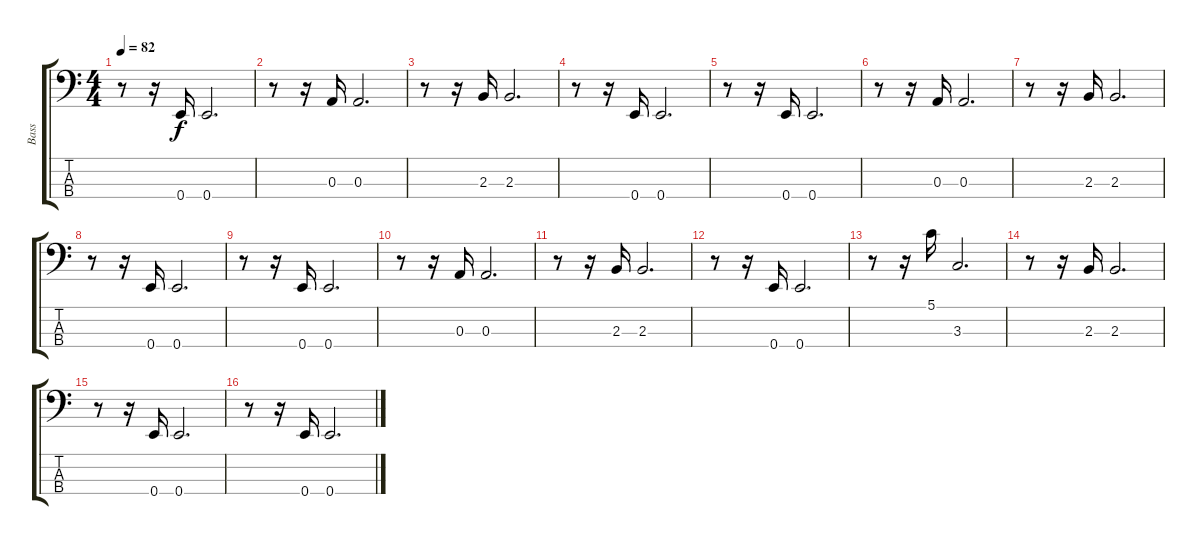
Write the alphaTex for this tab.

\track ("Bass" "Bass") {instrument acousticbass}
\staff {score tabs}
\tuning (G2 D2 A1 E1) {hide}
\ts (4 4)
\tempo 82
\clef f4
\ks c
r.8{dy f} r.16 0.4.16 0.4.2{d} |
r.8 r.16 0.3.16 0.3.2{d} |
r.8 r.16 2.3.16 2.3.2{d} |
r.8 r.16 0.4.16 0.4.2{d} |
r.8 r.16 0.4.16 0.4.2{d} |
r.8 r.16 0.3.16 0.3.2{d} |
r.8 r.16 2.3.16 2.3.2{d} |
r.8 r.16 0.4.16 0.4.2{d} |
r.8 r.16 0.4.16 0.4.2{d} |
r.8 r.16 0.3.16 0.3.2{d} |
r.8 r.16 2.3.16 2.3.2{d} |
r.8 r.16 0.4.16 0.4.2{d} |
r.8 r.16 5.1.16 3.3.2{d} |
r.8 r.16 2.3.16 2.3.2{d} |
r.8 r.16 0.4.16 0.4.2{d} |
r.8 r.16 0.4.16 0.4.2{d}
